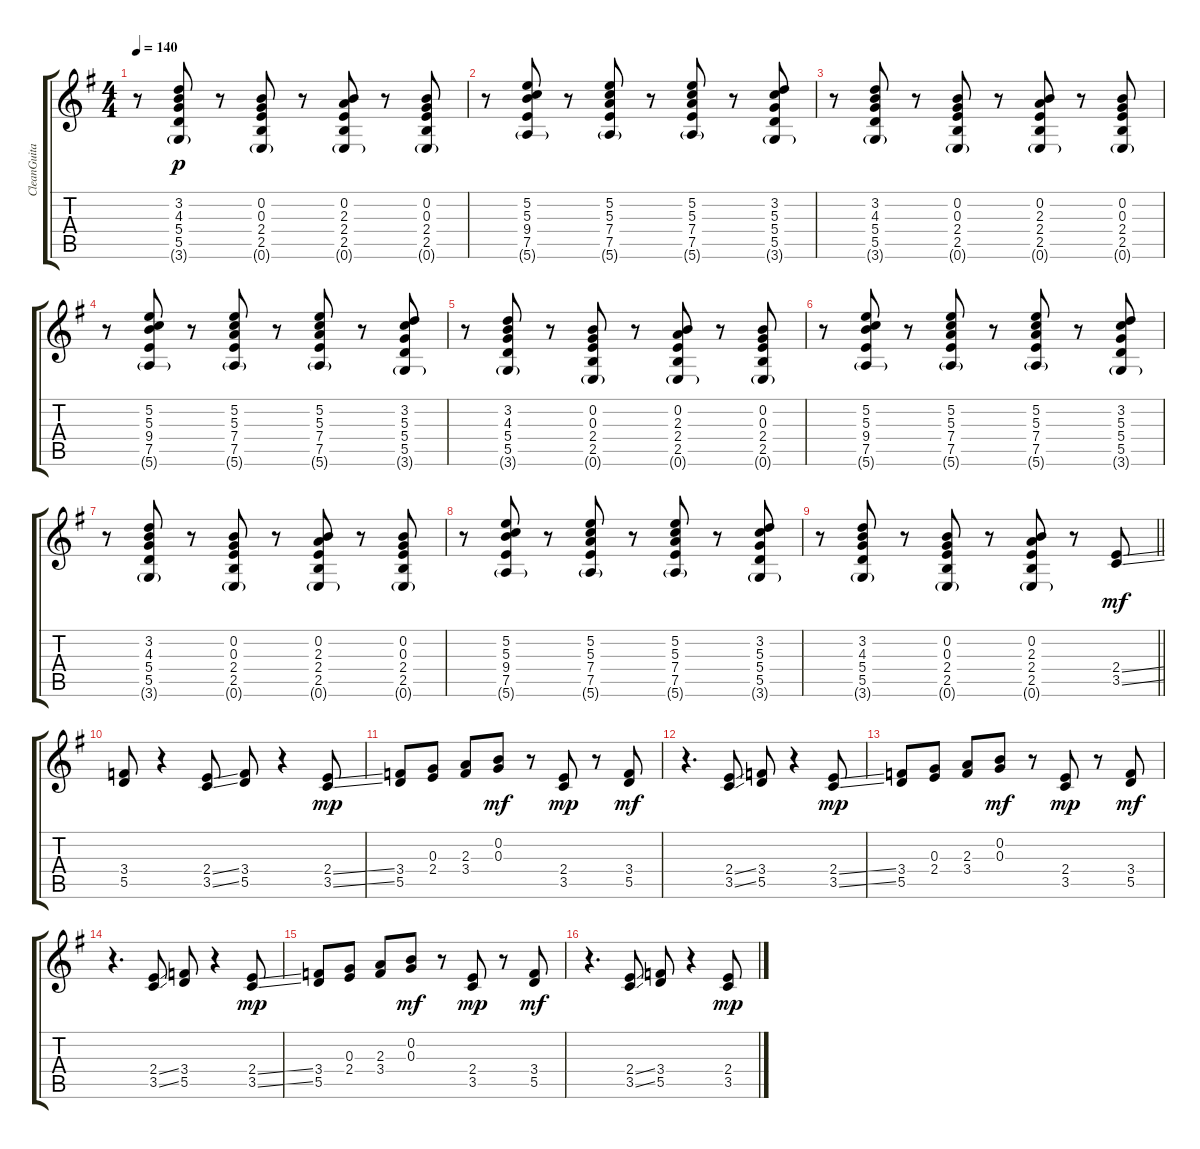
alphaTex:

\track ("CleanGuitar" "CleanGuita") {instrument electricguitarclean}
\staff {score tabs}
\tuning (E4 B3 G3 D3 A2 E2) {hide}
\ts (4 4)
\tempo 140
\clef g2
\ks eminor
r.8{dy p} (3.2 4.3 5.4 5.5 3.6{g}).8 r.8 (0.2 0.3 2.4 2.5 0.6{g}).8 r.8 (0.2 2.3 2.4 2.5 0.6{g}).8 r.8 (0.2 0.3 2.4 2.5 0.6{g}).8 |
r.8 (5.2 5.3 9.4 7.5 5.6{g}).8 r.8 (5.2 5.3 7.4 7.5 5.6{g}).8 r.8 (5.2 5.3 7.4 7.5 5.6{g}).8 r.8 (3.2 5.3 5.4 5.5 3.6{g}).8 |
r.8 (3.2 4.3 5.4 5.5 3.6{g}).8 r.8 (0.2 0.3 2.4 2.5 0.6{g}).8 r.8 (0.2 2.3 2.4 2.5 0.6{g}).8 r.8 (0.2 0.3 2.4 2.5 0.6{g}).8 |
r.8 (5.2 5.3 9.4 7.5 5.6{g}).8 r.8 (5.2 5.3 7.4 7.5 5.6{g}).8 r.8 (5.2 5.3 7.4 7.5 5.6{g}).8 r.8 (3.2 5.3 5.4 5.5 3.6{g}).8 |
r.8 (3.2 4.3 5.4 5.5 3.6{g}).8 r.8 (0.2 0.3 2.4 2.5 0.6{g}).8 r.8 (0.2 2.3 2.4 2.5 0.6{g}).8 r.8 (0.2 0.3 2.4 2.5 0.6{g}).8 |
r.8 (5.2 5.3 9.4 7.5 5.6{g}).8 r.8 (5.2 5.3 7.4 7.5 5.6{g}).8 r.8 (5.2 5.3 7.4 7.5 5.6{g}).8 r.8 (3.2 5.3 5.4 5.5 3.6{g}).8 |
r.8 (3.2 4.3 5.4 5.5 3.6{g}).8 r.8 (0.2 0.3 2.4 2.5 0.6{g}).8 r.8 (0.2 2.3 2.4 2.5 0.6{g}).8 r.8 (0.2 0.3 2.4 2.5 0.6{g}).8 |
r.8 (5.2 5.3 9.4 7.5 5.6{g}).8 r.8 (5.2 5.3 7.4 7.5 5.6{g}).8 r.8 (5.2 5.3 7.4 7.5 5.6{g}).8 r.8 (3.2 5.3 5.4 5.5 3.6{g}).8 |
\barLineRight lightlight
r.8 (3.2 4.3 5.4 5.5 3.6{g}).8 r.8 (0.2 0.3 2.4 2.5 0.6{g}).8 r.8 (0.2 2.3 2.4 2.5 0.6{g}).8 r.8 (2.4{ss} 3.5{ss}).8{dy mf} |
\section ("" "")
(3.4 5.5).8 r.4 (2.4{ss} 3.5{ss}).8 (3.4 5.5).8 r.4 (2.4{ss} 3.5{ss}).8{dy mp} |
(3.4 5.5).8 (0.3 2.4).8 (2.3 3.4).8 (0.2 0.3).8{dy mf} r.8 (2.4 3.5).8{dy mp} r.8 (3.4 5.5).8{dy mf} |
r.4{d} (2.4{ss} 3.5{ss}).8 (3.4 5.5).8 r.4 (2.4{ss} 3.5{ss}).8{dy mp} |
(3.4 5.5).8 (0.3 2.4).8 (2.3 3.4).8 (0.2 0.3).8{dy mf} r.8 (2.4 3.5).8{dy mp} r.8 (3.4 5.5).8{dy mf} |
r.4{d} (2.4{ss} 3.5{ss}).8 (3.4 5.5).8 r.4 (2.4{ss} 3.5{ss}).8{dy mp} |
(3.4 5.5).8 (0.3 2.4).8 (2.3 3.4).8 (0.2 0.3).8{dy mf} r.8 (2.4 3.5).8{dy mp} r.8 (3.4 5.5).8{dy mf} |
r.4{d} (2.4{ss} 3.5{ss}).8 (3.4 5.5).8 r.4 (2.4{ss} 3.5{ss}).8{dy mp}
